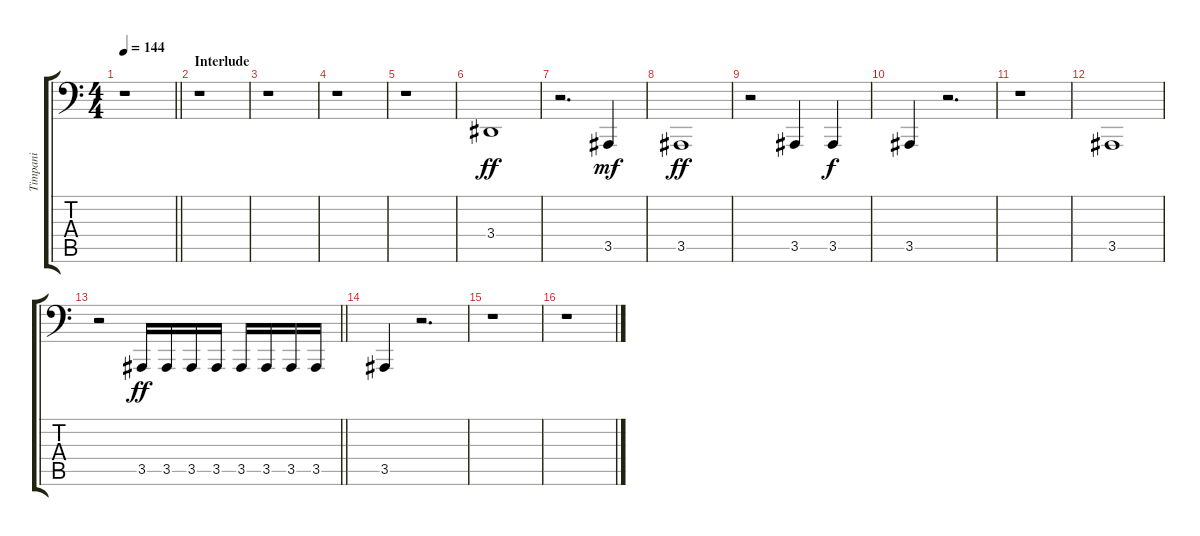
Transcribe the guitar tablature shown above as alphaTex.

\track ("Timpani" "Timpani") {instrument timpani}
\staff {score tabs}
\tuning (D3 A2 F2 C2 G1 D1) {hide}
\ts (4 4)
\tempo 144
\clef f4
\barLineRight lightlight
\ks c
r.1{dy fff} |
\section ("" "Interlude")
r.1 |
r.1 |
r.1 |
r.1 |
3.4.1{dy ff} |
r.2{d} 3.5.4{dy mf} |
3.5.1{dy ff} |
r.2 3.5.4 3.5.4{dy f} |
3.5.4 r.2{d} |
r.1 |
3.5.1 |
\barLineRight lightlight
r.2 3.5.16{dy ff} 3.5.16 3.5.16 3.5.16 3.5.16 3.5.16 3.5.16 3.5.16 |
3.5.4 r.2{d} |
r.1 |
r.1
